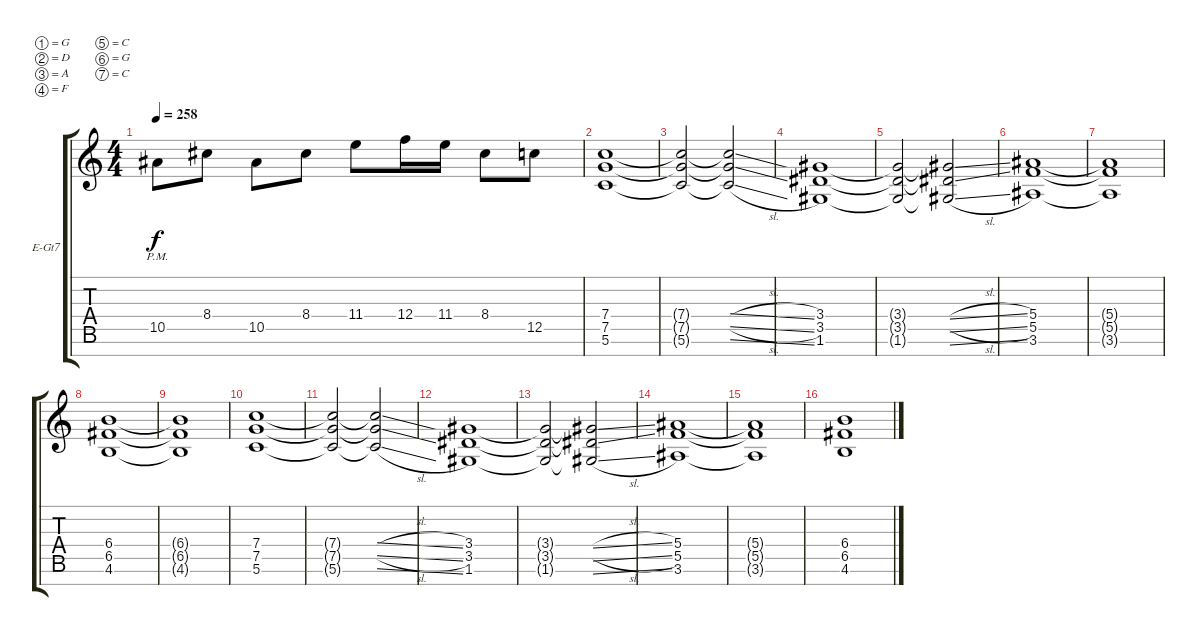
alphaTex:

\defaultSystemsLayout 4
\bracketExtendMode groupsimilarinstruments
\firstSystemTrackNameOrientation horizontal
\otherSystemsTrackNameOrientation horizontal
\track ("Electric Guitar" "E-Gt7") {instrument distortionguitar}
\staff {score tabs}
\tuning (G4 D4 A3 F3 C3 G2 C2)
\ts (4 4)
\tempo 258
\clef g2
\ks c
10.5{pm}.8{dy f} 8.4.8 10.5.8 8.4.8 11.4.8 12.4.16 11.4.16 8.4.8 12.5.8 |
(5.6 7.5 7.4).1 |
(5.6{t} 7.5{t} 7.4{t}).2 (7.4{sl t} 7.5{sl t} 5.6{sl t}).2 |
(3.4 3.5 1.6).1 |
(1.6{t} 3.5{t} 3.4{t}).2 (3.4{sl t} 3.5{sl t} 1.6{sl t}).2 |
(3.6 5.5 5.4).1 |
(3.6{t} 5.5{t} 5.4{t}).1 |
(4.6 6.5 6.4).1 |
(6.4{t} 6.5{t} 4.6{t}).1 |
(5.6 7.5 7.4).1 |
(5.6{t} 7.5{t} 7.4{t}).2 (7.4{sl t} 7.5{sl t} 5.6{sl t}).2 |
(3.4 3.5 1.6).1 |
(1.6{t} 3.5{t} 3.4{t}).2 (3.4{sl t} 3.5{sl t} 1.6{sl t}).2 |
(3.6 5.5 5.4).1 |
(3.6{t} 5.5{t} 5.4{t}).1 |
(4.6 6.5 6.4).1
